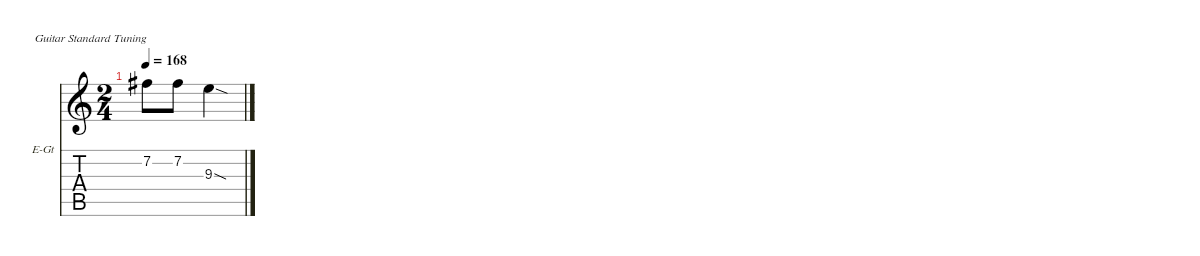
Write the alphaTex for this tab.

\hideDynamics
\bracketExtendMode nobrackets
\firstSystemTrackNameOrientation horizontal
\otherSystemsTrackNameOrientation horizontal
\track ("Guitar II" "E-Gt") {instrument distortionguitar}
\staff {score tabs}
\tuning (E4 B3 G3 D3 A2 E2)
\ts (2 4)
\tempo 168
\clef g2
\ks c
7.2{acc #}.8{dy f} 7.2{acc #}.8 9.3{sod}.4
